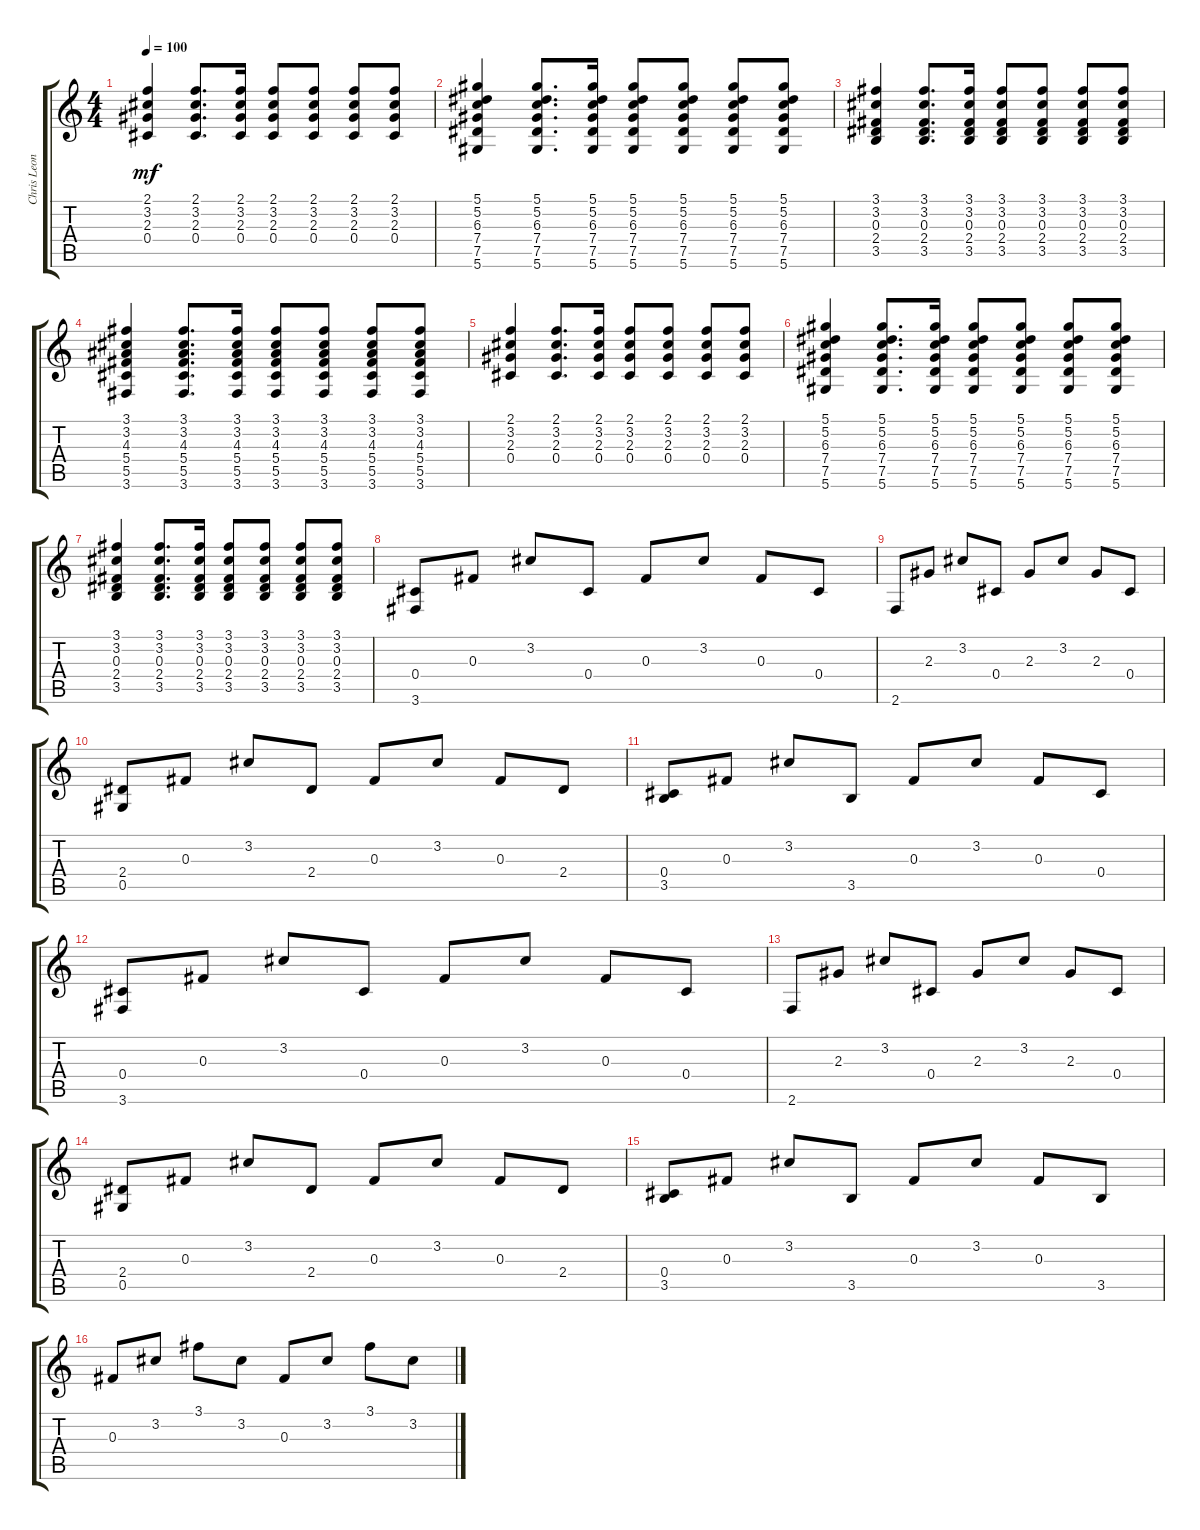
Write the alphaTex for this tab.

\track ("Chris Leonard" "Chris Leon") {instrument overdrivenguitar}
\staff {score tabs}
\tuning (Eb4 Bb3 Gb3 Db3 Ab2 Eb2) {hide}
\ts (4 4)
\tempo 100
\clef g2
\ks c
(2.1 3.2 2.3 0.4).4{dy mf} (2.1 3.2 2.3 0.4).8{d} (2.1 3.2 2.3 0.4).16 (2.1 3.2 2.3 0.4).8 (2.1 3.2 2.3 0.4).8 (2.1 3.2 2.3 0.4).8 (2.1 3.2 2.3 0.4).8 |
(5.1 5.2 6.3 7.4 7.5 5.6).4 (5.1 5.2 6.3 7.4 7.5 5.6).8{d} (5.1 5.2 6.3 7.4 7.5 5.6).16 (5.1 5.2 6.3 7.4 7.5 5.6).8 (5.1 5.2 6.3 7.4 7.5 5.6).8 (5.1 5.2 6.3 7.4 7.5 5.6).8 (5.1 5.2 6.3 7.4 7.5 5.6).8 |
(3.1 3.2 0.3 2.4 3.5).4 (3.1 3.2 0.3 2.4 3.5).8{d} (3.1 3.2 0.3 2.4 3.5).16 (3.1 3.2 0.3 2.4 3.5).8 (3.1 3.2 0.3 2.4 3.5).8 (3.1 3.2 0.3 2.4 3.5).8 (3.1 3.2 0.3 2.4 3.5).8 |
(3.1 3.2 4.3 5.4 5.5 3.6).4 (3.1 3.2 4.3 5.4 5.5 3.6).8{d} (3.1 3.2 4.3 5.4 5.5 3.6).16 (3.1 3.2 4.3 5.4 5.5 3.6).8 (3.1 3.2 4.3 5.4 5.5 3.6).8 (3.1 3.2 4.3 5.4 5.5 3.6).8 (3.1 3.2 4.3 5.4 5.5 3.6).8 |
(2.1 3.2 2.3 0.4).4 (2.1 3.2 2.3 0.4).8{d} (2.1 3.2 2.3 0.4).16 (2.1 3.2 2.3 0.4).8 (2.1 3.2 2.3 0.4).8 (2.1 3.2 2.3 0.4).8 (2.1 3.2 2.3 0.4).8 |
(5.1 5.2 6.3 7.4 7.5 5.6).4 (5.1 5.2 6.3 7.4 7.5 5.6).8{d} (5.1 5.2 6.3 7.4 7.5 5.6).16 (5.1 5.2 6.3 7.4 7.5 5.6).8 (5.1 5.2 6.3 7.4 7.5 5.6).8 (5.1 5.2 6.3 7.4 7.5 5.6).8 (5.1 5.2 6.3 7.4 7.5 5.6).8 |
(3.1 3.2 0.3 2.4 3.5).4 (3.1 3.2 0.3 2.4 3.5).8{d} (3.1 3.2 0.3 2.4 3.5).16 (3.1 3.2 0.3 2.4 3.5).8 (3.1 3.2 0.3 2.4 3.5).8 (3.1 3.2 0.3 2.4 3.5).8 (3.1 3.2 0.3 2.4 3.5).8 |
(0.4 3.6).8{instrument electricguitarclean} 0.3.8 3.2.8 0.4.8 0.3.8 3.2.8 0.3.8 0.4.8 |
2.6.8 2.3.8 3.2.8 0.4.8 2.3.8 3.2.8 2.3.8 0.4.8 |
(2.4 0.5).8 0.3.8 3.2.8 2.4.8 0.3.8 3.2.8 0.3.8 2.4.8 |
(0.4 3.5).8 0.3.8 3.2.8 3.5.8 0.3.8 3.2.8 0.3.8 0.4.8 |
(0.4 3.6).8 0.3.8 3.2.8 0.4.8 0.3.8 3.2.8 0.3.8 0.4.8 |
2.6.8 2.3.8 3.2.8 0.4.8 2.3.8 3.2.8 2.3.8 0.4.8 |
(2.4 0.5).8 0.3.8 3.2.8 2.4.8 0.3.8 3.2.8 0.3.8 2.4.8 |
(0.4 3.5).8 0.3.8 3.2.8 3.5.8 0.3.8 3.2.8 0.3.8 3.5.8 |
0.3.8 3.2.8 3.1.8 3.2.8 0.3.8 3.2.8 3.1.8 3.2.8
